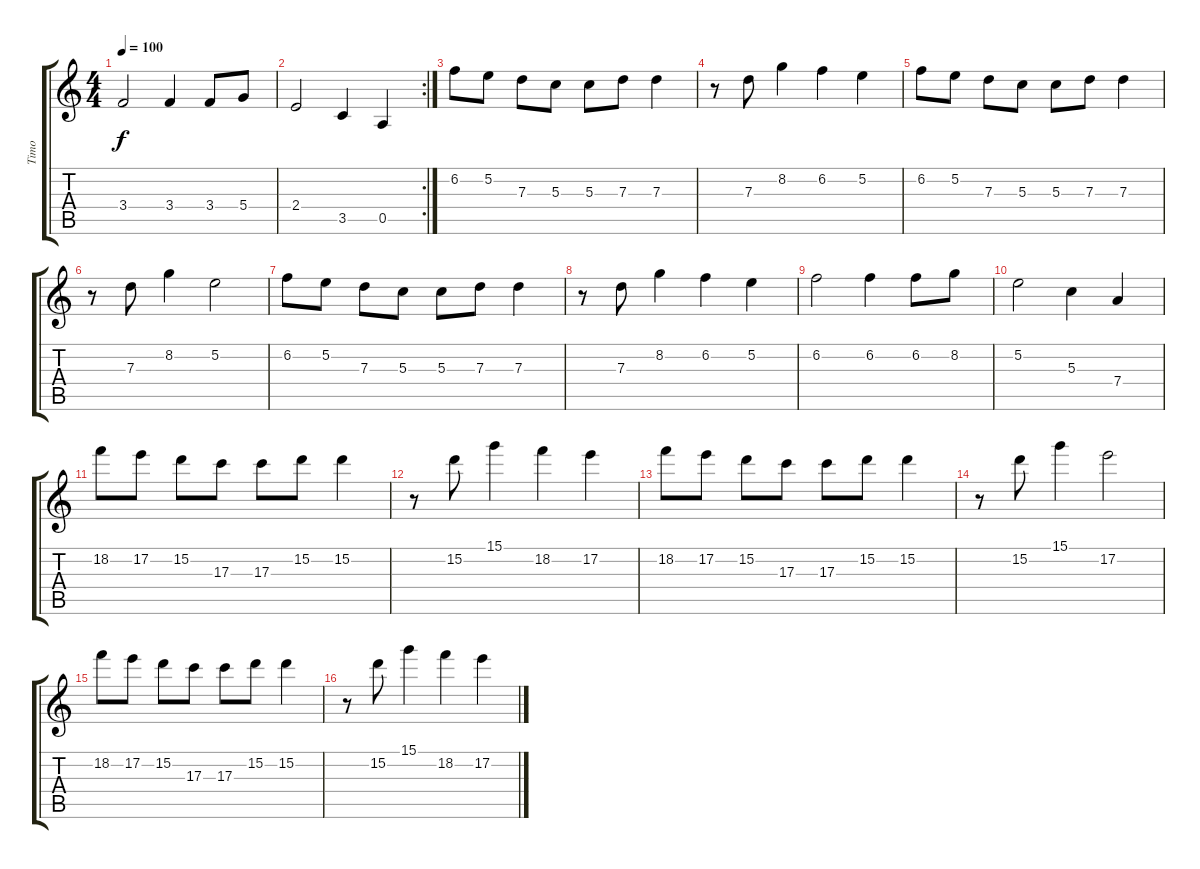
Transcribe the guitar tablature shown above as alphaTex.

\track ("Timo" "Timo") {instrument overdrivenguitar}
\staff {score tabs}
\tuning (E4 B3 G3 D3 A2 D2) {hide}
\ts (4 4)
\tempo 100
\clef g2
\ks c
3.4.2{dy f} 3.4.4 3.4.8 5.4.8 |
\rc 2
2.4.2 3.5.4 0.5.4 |
6.2.8{volume 16} 5.2.8 7.3.8 5.3.8 5.3.8 7.3.8 7.3.4 |
r.8 7.3.8 8.2.4 6.2.4 5.2.4 |
6.2.8 5.2.8 7.3.8 5.3.8 5.3.8 7.3.8 7.3.4 |
r.8 7.3.8 8.2.4 5.2.2 |
6.2.8 5.2.8 7.3.8 5.3.8 5.3.8 7.3.8 7.3.4 |
r.8 7.3.8 8.2.4 6.2.4 5.2.4 |
6.2.2 6.2.4 6.2.8 8.2.8 |
5.2.2 5.3.4 7.4.4 |
18.2.8 17.2.8 15.2.8 17.3.8 17.3.8 15.2.8 15.2.4 |
r.8 15.2.8 15.1.4 18.2.4 17.2.4 |
18.2.8 17.2.8 15.2.8 17.3.8 17.3.8 15.2.8 15.2.4 |
r.8 15.2.8 15.1.4 17.2.2 |
18.2.8 17.2.8 15.2.8 17.3.8 17.3.8 15.2.8 15.2.4 |
r.8 15.2.8 15.1.4 18.2.4 17.2.4
